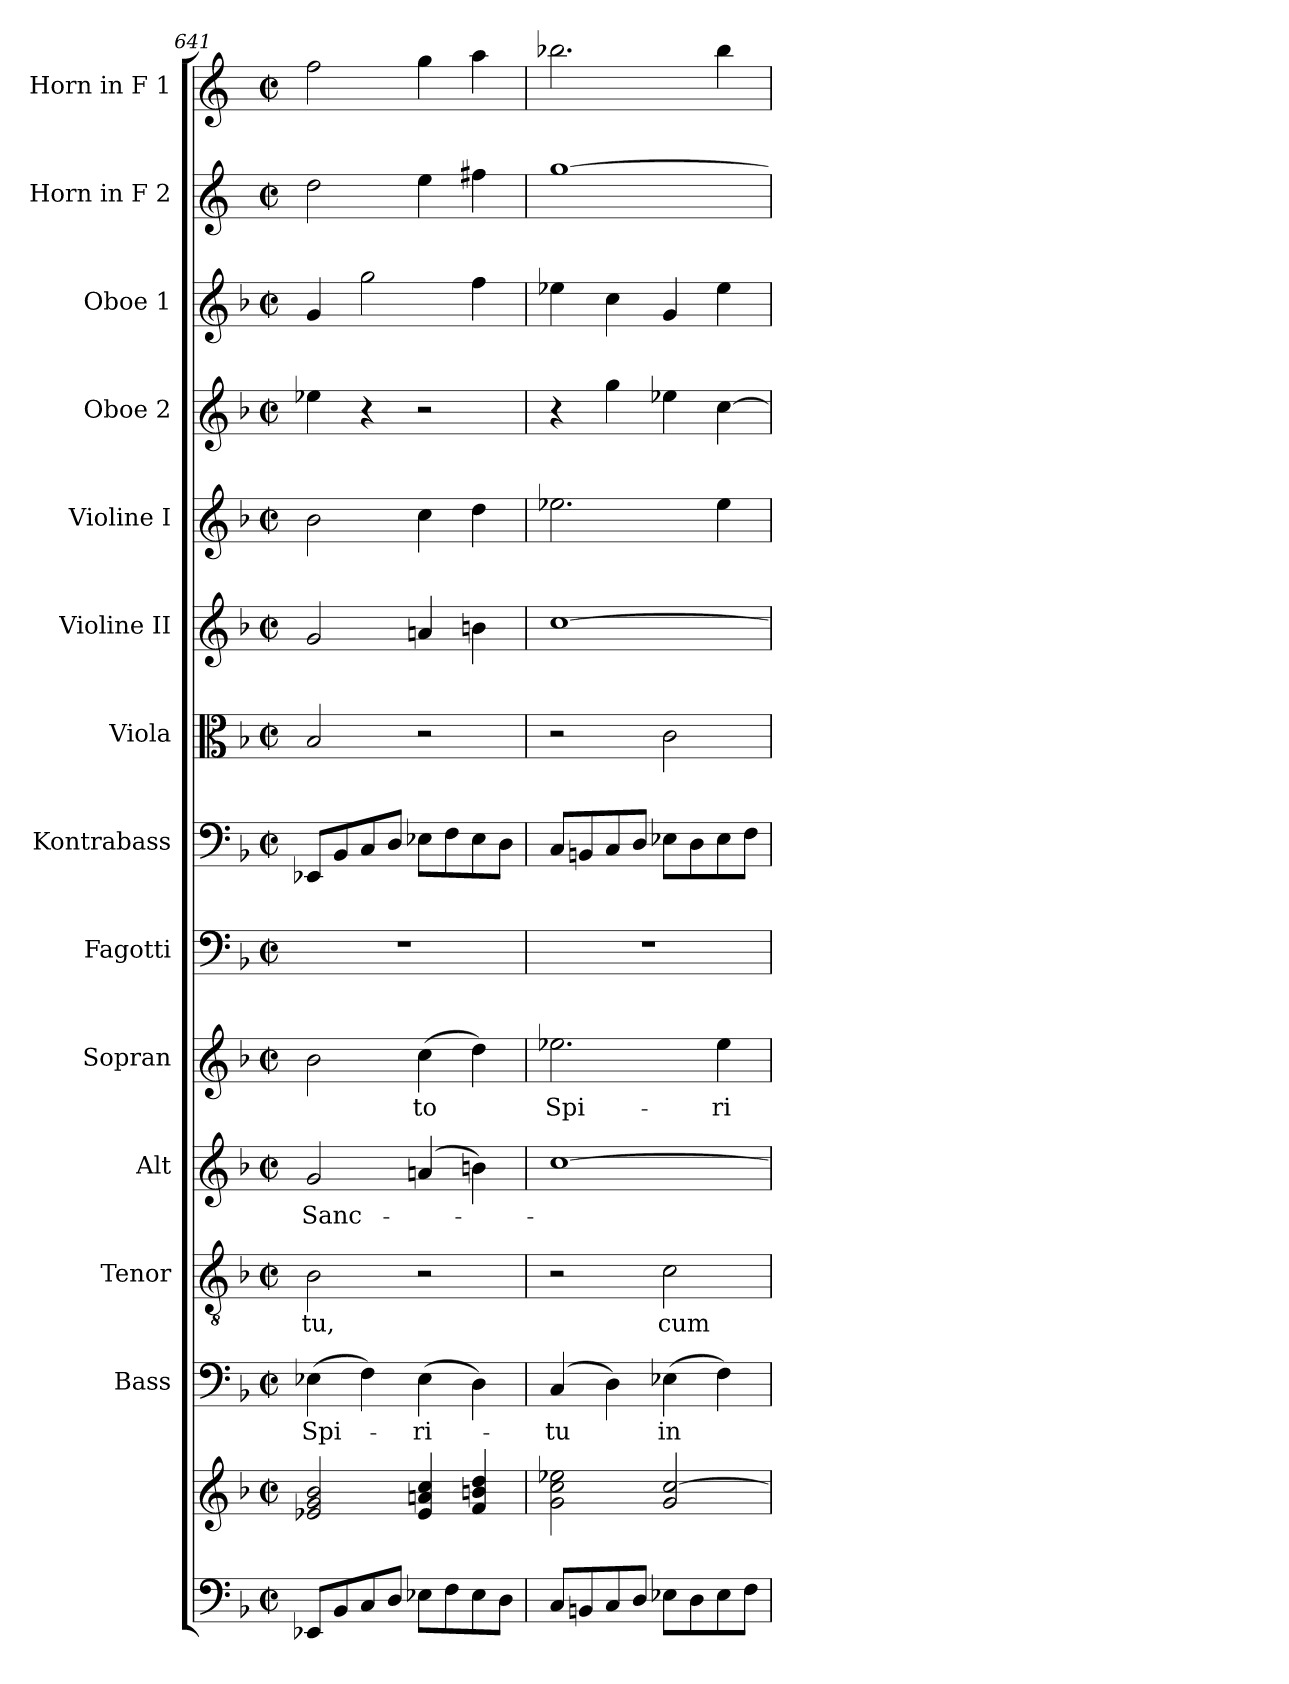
**kern	**kern	**kern	**text	**kern	**text	**kern	**text	**kern	**text	**kern	**kern	**kern	**kern	**kern	**kern	**kern	**kern	**kern
*part14	*part14	*part13	*part13	*part12	*part12	*part11	*part11	*part10	*part10	*part9	*part8	*part7	*part6	*part5	*part4	*part3	*part2	*part1
*staff15	*staff14	*staff13	*staff13	*staff12	*staff12	*staff11	*staff11	*staff10	*staff10	*staff9	*staff8	*staff7	*staff6	*staff5	*staff4	*staff3	*staff2	*staff1
*	*	*I"Bass	*	*I"Tenor	*	*I"Alt	*	*I"Sopran	*	*I"Fagotti	*I"Kontrabass	*I"Viola	*I"Violine II	*I"Violine I	*I"Oboe 2	*I"Oboe 1	*I"Horn in F 2	*I"Horn in F 1
*	*	*I'B.	*	*I'T.	*	*I'A.	*	*I'S.	*	*I'Fg.	*I'Kb.	*I'Vla.	*I'Vl. II	*I'Vl. I	*I'Ob. 2	*I'Ob. 1	*	*
*clefF4	*clefG2	*clefF4	*	*clefGv2	*	*clefG2	*	*clefG2	*	*clefF4	*clefF4	*clefC3	*clefG2	*clefG2	*clefG2	*clefG2	*clefG2	*clefG2
*	*	*	*	*	*	*	*	*	*	*	*ITrd7c12	*	*	*	*	*	*ITrd4c7	*ITrd4c7
*k[b-]	*k[b-]	*k[b-]	*	*k[b-]	*	*k[b-]	*	*k[b-]	*	*k[b-]	*k[b-]	*k[b-]	*k[b-]	*k[b-]	*k[b-]	*k[b-]	*k[b-]	*k[b-]
*F:	*F:	*F:	*	*F:	*	*F:	*	*F:	*	*F:	*F:	*F:	*F:	*F:	*F:	*F:	*F:	*F:
*M2/2	*M2/2	*M2/2	*	*M2/2	*	*M2/2	*	*M2/2	*	*M2/2	*M2/2	*M2/2	*M2/2	*M2/2	*M2/2	*M2/2	*M2/2	*M2/2
*met(c|)	*met(c|)	*met(c|)	*	*met(c|)	*	*met(c|)	*	*met(c|)	*	*met(c|)	*met(c|)	*met(c|)	*met(c|)	*met(c|)	*met(c|)	*met(c|)	*met(c|)	*met(c|)
=641	=641	=641	=641	=641	=641	=641	=641	=641	=641	=641	=641	=641	=641	=641	=641	=641	=641	=641
!	!	!	!LO:LY:b	!	!LO:LY:b	!	!LO:LY:b	!	!	!	!	!	!	!	!	!	!	!
8EE-X/L	2e-X/ 2g/ 2b-/	(>4E-X\	Spi-	2B-\	-tu,	2g/	Sanc-	2b-\	.	1r	8EEE-X/L	2B-/	2g/	2b-\	4ee-X\	4g/	2g\	2b-\
8BB-/	.	.	.	.	.	.	.	.	.	.	8BBB-/	.	.	.	.	.	.	.
8C/	.	4F\)	.	.	.	.	.	.	.	.	8CC/	.	.	.	4r	2gg\	.	.
8D/J	.	.	.	.	.	.	.	.	.	.	8DD/J	.	.	.	.	.	.	.
!	!	!	!LO:LY:b	!	!	!	!	!	!LO:LY:b	!	!	!	!	!	!	!	!	!
8E-X\L	4e-/ 4an/ 4cc/	(>4E-\	-ri-	2r	.	(4an/	.	(>4cc\	-to	.	8EE-X\L	2r	4an/	4cc\	2r	.	4a\	4cc\
8F\	.	.	.	.	.	.	.	.	.	.	8FF\	.	.	.	.	.	.	.
8E-\	4f/ 4bn/ 4dd/	4D\)	.	.	.	4bn\)	.	4dd\)	.	.	8EE-\	.	4bn\	4dd\	.	4ff\	4bn\	4dd\
8D\J	.	.	.	.	.	.	.	.	.	.	8DD\J	.	.	.	.	.	.	.
=642	=642	=642	=642	=642	=642	=642	=642	=642	=642	=642	=642	=642	=642	=642	=642	=642	=642	=642
!	!	!	!LO:LY:b	!	!	!	!	!	!LO:LY:b	!	!	!	!	!	!	!	!	!
8C/L	2g\ 2cc\ 2ee-X\	(4C/	-tu	2r	.	[1cc	.	2.ee-X\	Spi-	1r	8CC/L	2r	[1cc	2.ee-X\	4r	4ee-X\	[1cc	2.ee-X\
8BBn/	.	.	.	.	.	.	.	.	.	.	8BBBn/	.	.	.	.	.	.	.
8C/	.	4D\)	.	.	.	.	.	.	.	.	8CC/	.	.	.	4gg\	4cc\	.	.
8D/J	.	.	.	.	.	.	.	.	.	.	8DD/J	.	.	.	.	.	.	.
!	!	!	!LO:LY:b	!	!LO:LY:b	!	!	!	!	!	!	!	!	!	!	!	!	!
8E-X\L	2g/ [2cc/	(>4E-X\	in	2c\	cum	.	.	.	.	.	8EE-X\L	2c\	.	.	4ee-X\	4g/	.	.
8D\	.	.	.	.	.	.	.	.	.	.	8DD\	.	.	.	.	.	.	.
!	!	!	!	!	!	!	!	!	!LO:LY:b	!	!	!	!	!	!	!	!	!
8E-\	.	4F\)	.	.	.	.	.	4ee-\	-ri-	.	8EE-\	.	.	4ee-\	[4cc\	4ee-\	.	4ee-\
8F\J	.	.	.	.	.	.	.	.	.	.	8FF\J	.	.	.	.	.	.	.
=	=	=	=	=	=	=	=	=	=	=	=	=	=	=	=	=	=	=
*-	*-	*-	*-	*-	*-	*-	*-	*-	*-	*-	*-	*-	*-	*-	*-	*-	*-	*-
